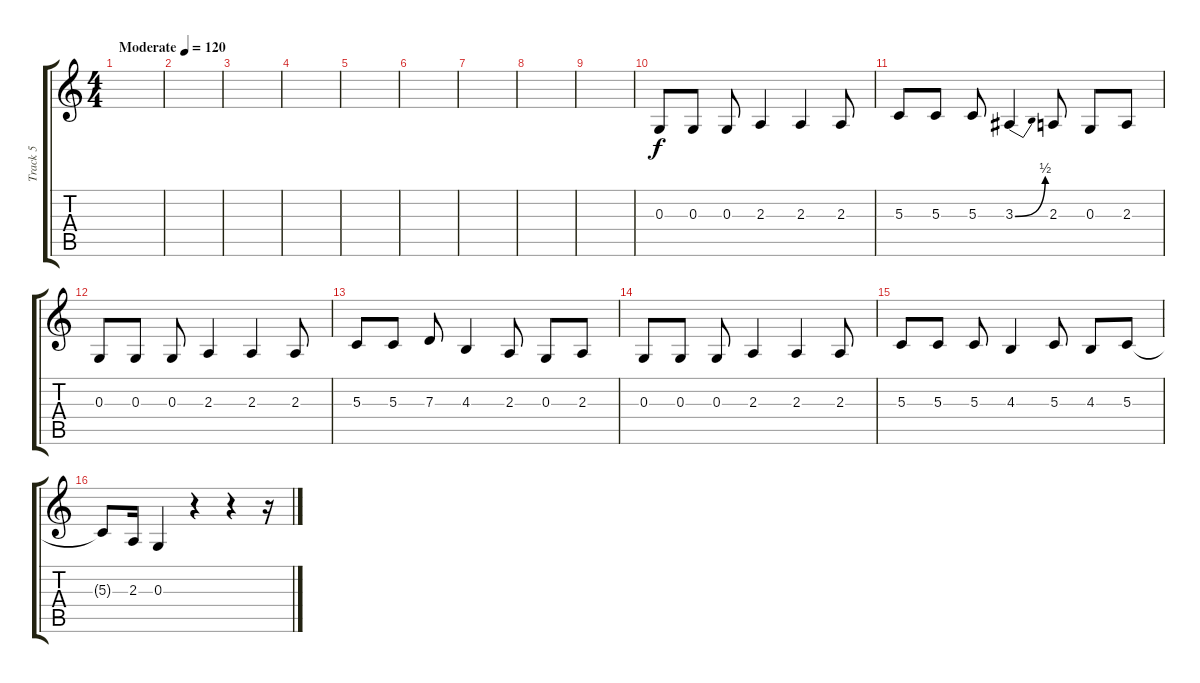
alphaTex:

\track ("Track 5" "Track 5") {instrument panflute}
\staff {score tabs}
\tuning (E4 B3 G3 D3 A2 E2) {hide}
\ts (4 4)
\tempo (120 "Moderate")
\clef g2
\ks c
|
|
|
|
|
|
|
|
|
0.3.8 0.3.8 0.3.8 2.3.4 2.3.4 2.3.8 |
5.3.8 5.3.8 5.3.8 3.3{be (bend 0 0 60 2)}.4 2.3.8 0.3.8 2.3.8 |
0.3.8 0.3.8 0.3.8 2.3.4 2.3.4 2.3.8 |
5.3.8 5.3.8 7.3.8 4.3.4 2.3.8 0.3.8 2.3.8 |
0.3.8 0.3.8 0.3.8 2.3.4 2.3.4 2.3.8 |
5.3.8 5.3.8 5.3.8 4.3.4 5.3.8 4.3.8 5.3.8 |
5.3{t}.8 2.3.16 0.3.4 r.4 r.4 r.16
